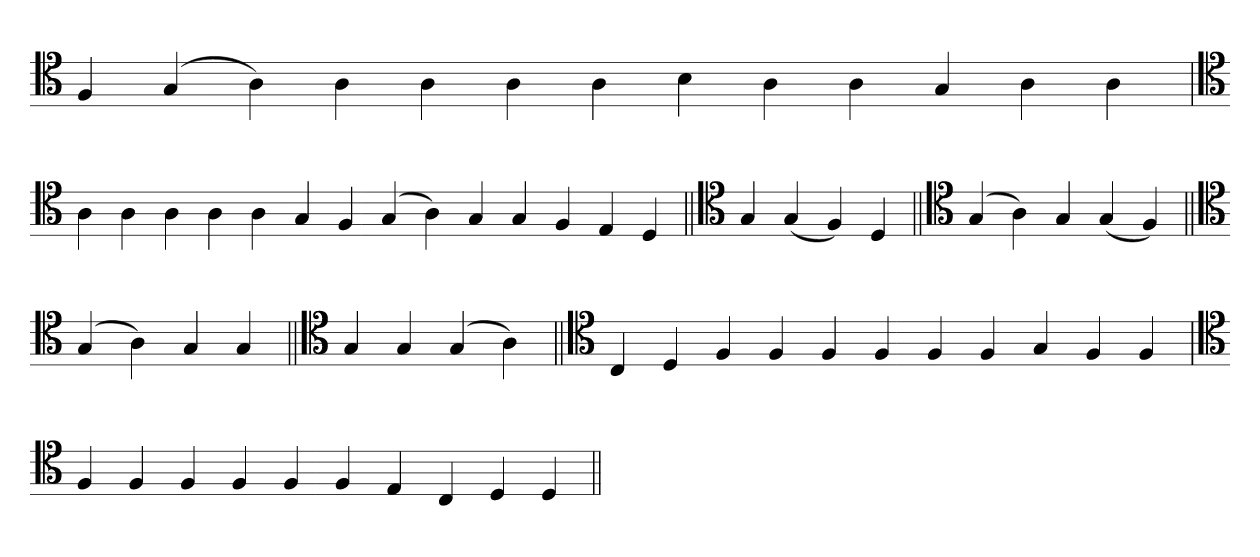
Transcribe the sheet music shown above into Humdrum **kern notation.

**kern
*part1
*staff1
*clefC4
=
4F
(4G
4A)
4A
4A
4A
4A
4B
4A
4A
4G
4A
4A
=
*clefC4
4A
4A
4A
4A
4A
4G
4F
(4G
4A)
4G
4G
4F
4E
4D
=||
*clefC4
4G
(4G
4F)
4D
=||
*clefC4
(4G
4A)
4G
(4G
4F)
=||
*clefC4
(4G
4A)
4G
4G
=||
*clefC4
4G
4G
(4G
4A)
=||
*clefC4
4C
4D
4F
4F
4F
4F
4F
4F
4G
4F
4F
=
*clefC4
4F
4F
4F
4F
4F
4F
4E
4C
4D
4D
=||
*-
